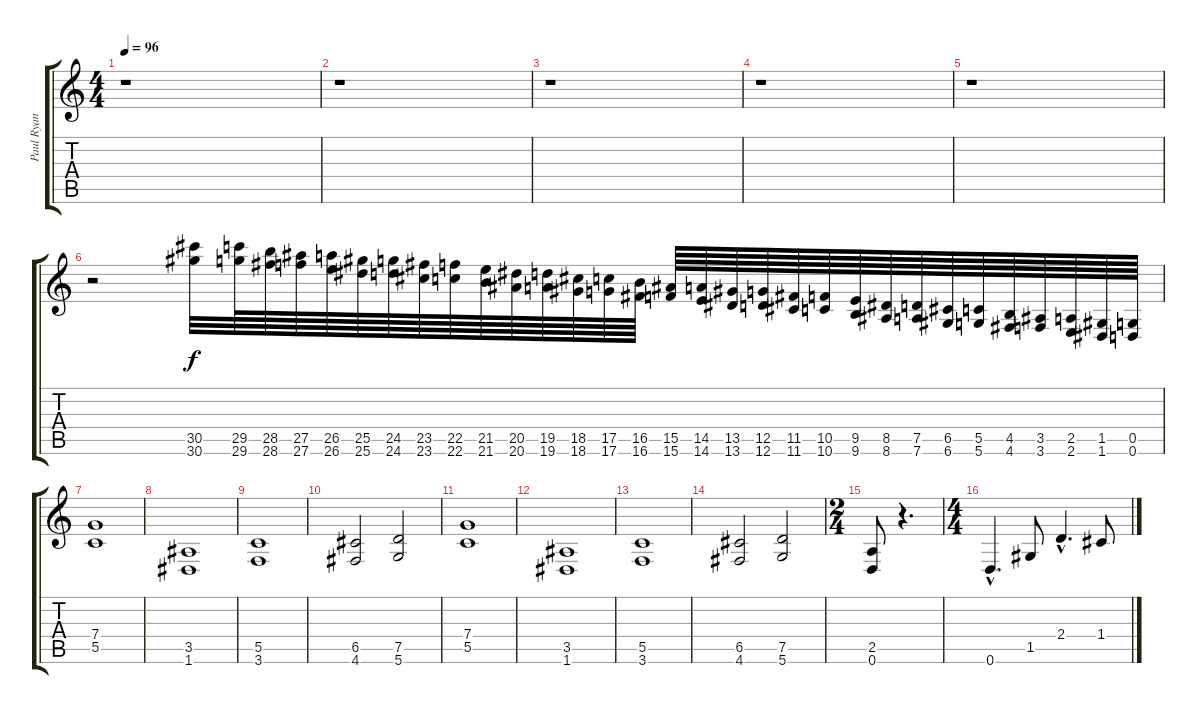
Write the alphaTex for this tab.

\track ("Paul Ryan (Guitar)" "Paul Ryan ") {instrument distortionguitar}
\staff {score tabs}
\tuning (D4 A3 F3 C3 G2 D2) {hide}
\ts (4 4)
\tempo 96
\clef g2
\ks c
r.1{dy f} |
r.1 |
r.1 |
r.1 |
r.1 |
r.2 (30.5 30.6).32 (29.5 29.6).64 (28.5 28.6).64 (27.5 27.6).64 (26.5 26.6).64 (25.5 25.6).64 (24.5 24.6).64 (23.5 23.6).64 (22.5 22.6).64 (21.5 21.6).64 (20.5 20.6).64 (19.5 19.6).64 (18.5 18.6).64 (17.5 17.6).64 (16.5 16.6).64 (15.5 15.6).64 (14.5 14.6).64 (13.5 13.6).64 (12.5 12.6).64 (11.5 11.6).64 (10.5 10.6).64 (9.5 9.6).64 (8.5 8.6).64 (7.5 7.6).64 (6.5 6.6).64 (5.5 5.6).64 (4.5 4.6).64 (3.5 3.6).64 (2.5 2.6).64 (1.5 1.6).64 (0.5 0.6).64 |
(7.4 5.5).1 |
(3.5 1.6).1 |
(5.5 3.6).1 |
(6.5 4.6).2 (7.5 5.6).2 |
(7.4 5.5).1 |
(3.5 1.6).1 |
(5.5 3.6).1 |
(6.5 4.6).2 (7.5 5.6).2 |
\ts (2 4)
(2.5 0.6).8 r.4{d} |
\ts (4 4)
0.6{hac}.4{d} 1.5.8 2.4{hac}.4{d} 1.4.8
